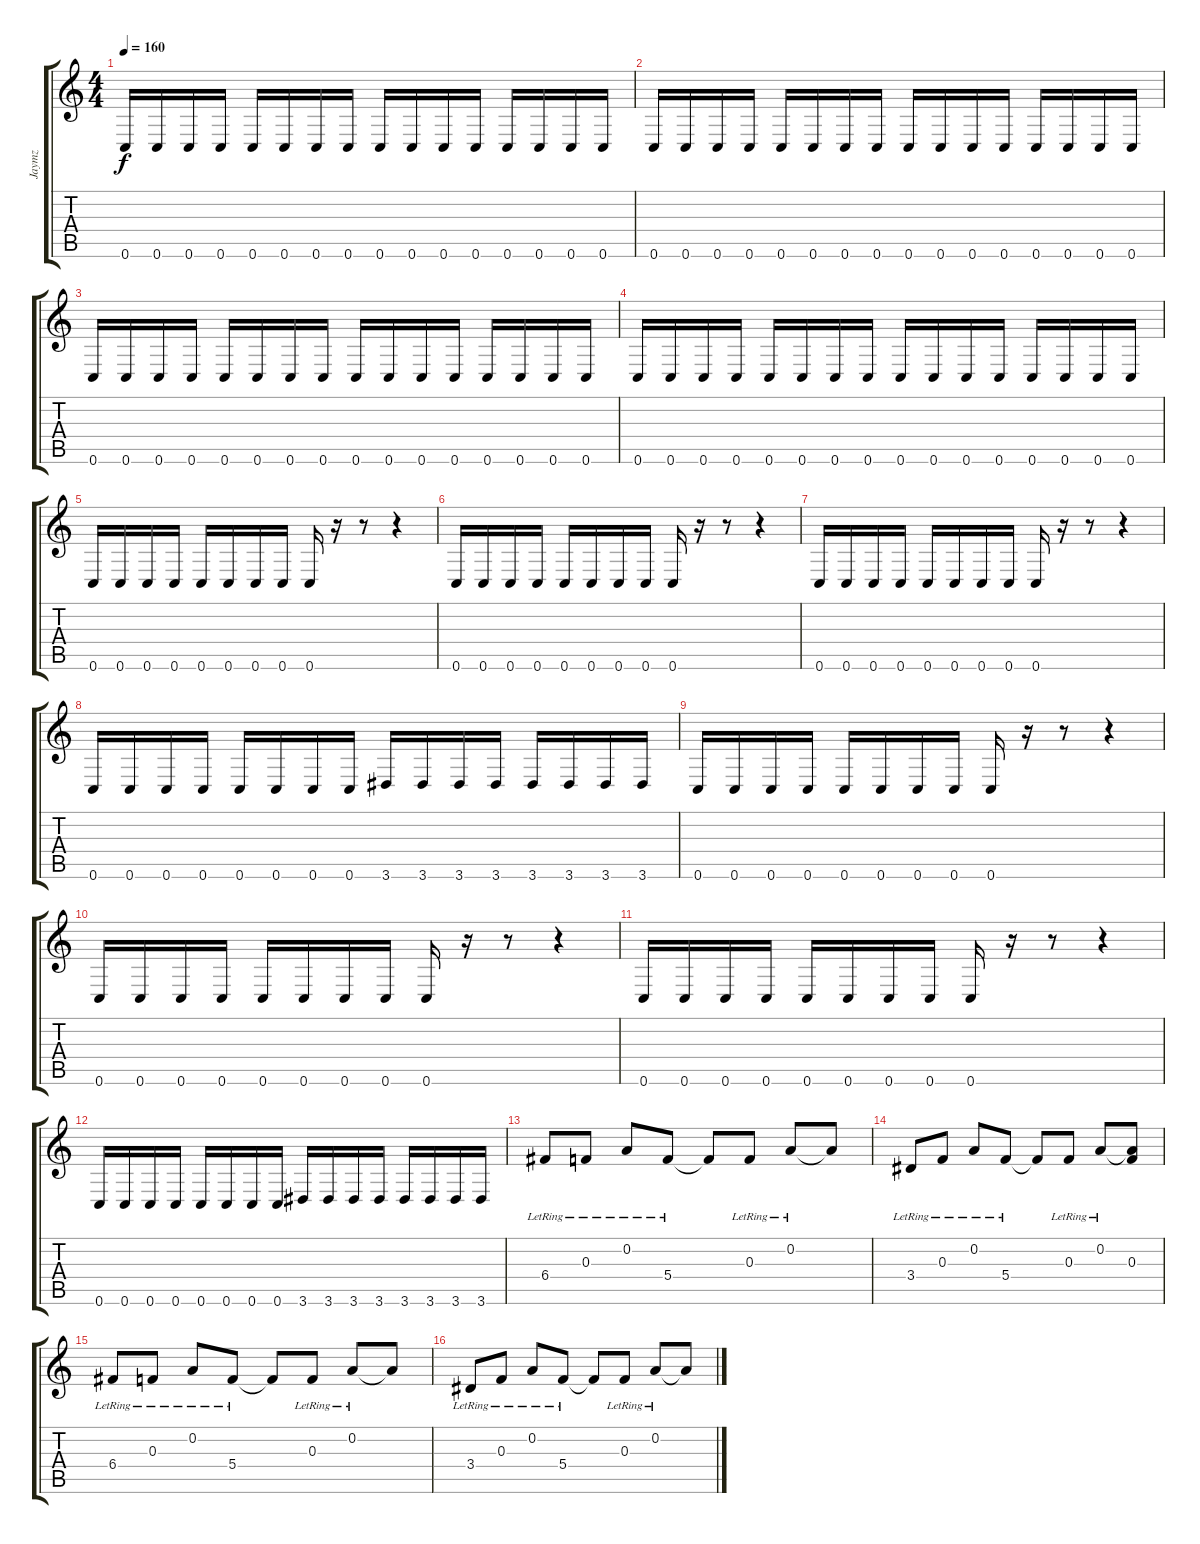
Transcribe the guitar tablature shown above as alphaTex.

\track ("Jaymz" "Jaymz") {instrument distortionguitar}
\staff {score tabs}
\tuning (D4 A3 F3 C3 G2 C2) {hide}
\ts (4 4)
\tempo 160
\clef g2
\ks c
0.6.16{dy f} 0.6.16 0.6.16 0.6.16 0.6.16 0.6.16 0.6.16 0.6.16 0.6.16 0.6.16 0.6.16 0.6.16 0.6.16 0.6.16 0.6.16 0.6.16 |
0.6.16 0.6.16 0.6.16 0.6.16 0.6.16 0.6.16 0.6.16 0.6.16 0.6.16 0.6.16 0.6.16 0.6.16 0.6.16 0.6.16 0.6.16 0.6.16 |
0.6.16 0.6.16 0.6.16 0.6.16 0.6.16 0.6.16 0.6.16 0.6.16 0.6.16 0.6.16 0.6.16 0.6.16 0.6.16 0.6.16 0.6.16 0.6.16 |
0.6.16 0.6.16 0.6.16 0.6.16 0.6.16 0.6.16 0.6.16 0.6.16 0.6.16 0.6.16 0.6.16 0.6.16 0.6.16 0.6.16 0.6.16 0.6.16 |
0.6.16 0.6.16 0.6.16 0.6.16 0.6.16 0.6.16 0.6.16 0.6.16 0.6.16 r.16 r.8 r.4 |
0.6.16 0.6.16 0.6.16 0.6.16 0.6.16 0.6.16 0.6.16 0.6.16 0.6.16 r.16 r.8 r.4 |
0.6.16 0.6.16 0.6.16 0.6.16 0.6.16 0.6.16 0.6.16 0.6.16 0.6.16 r.16 r.8 r.4 |
0.6.16 0.6.16 0.6.16 0.6.16 0.6.16 0.6.16 0.6.16 0.6.16 3.6.16 3.6.16 3.6.16 3.6.16 3.6.16 3.6.16 3.6.16 3.6.16 |
0.6.16 0.6.16 0.6.16 0.6.16 0.6.16 0.6.16 0.6.16 0.6.16 0.6.16 r.16 r.8 r.4 |
0.6.16 0.6.16 0.6.16 0.6.16 0.6.16 0.6.16 0.6.16 0.6.16 0.6.16 r.16 r.8 r.4 |
0.6.16 0.6.16 0.6.16 0.6.16 0.6.16 0.6.16 0.6.16 0.6.16 0.6.16 r.16 r.8 r.4 |
0.6.16 0.6.16 0.6.16 0.6.16 0.6.16 0.6.16 0.6.16 0.6.16 3.6.16 3.6.16 3.6.16 3.6.16 3.6.16 3.6.16 3.6.16 3.6.16 |
6.4{lr}.8{instrument electricguitarclean} 0.3{lr}.8 0.2{lr}.8 5.4{lr}.8 5.4{t}.8 0.3{lr}.8 0.2{lr}.8 0.2{t}.8 |
3.4{lr}.8{instrument electricguitarclean} 0.3{lr}.8 0.2{lr}.8 5.4{lr}.8 5.4{t}.8 0.3{lr}.8 0.2{lr}.8 (0.2{t} 0.3).8 |
6.4{lr}.8{instrument electricguitarclean} 0.3{lr}.8 0.2{lr}.8 5.4{lr}.8 5.4{t}.8 0.3{lr}.8 0.2{lr}.8 0.2{t}.8 |
3.4{lr}.8{instrument electricguitarclean} 0.3{lr}.8 0.2{lr}.8 5.4{lr}.8 5.4{t}.8 0.3{lr}.8 0.2{lr}.8 0.2{t}.8
